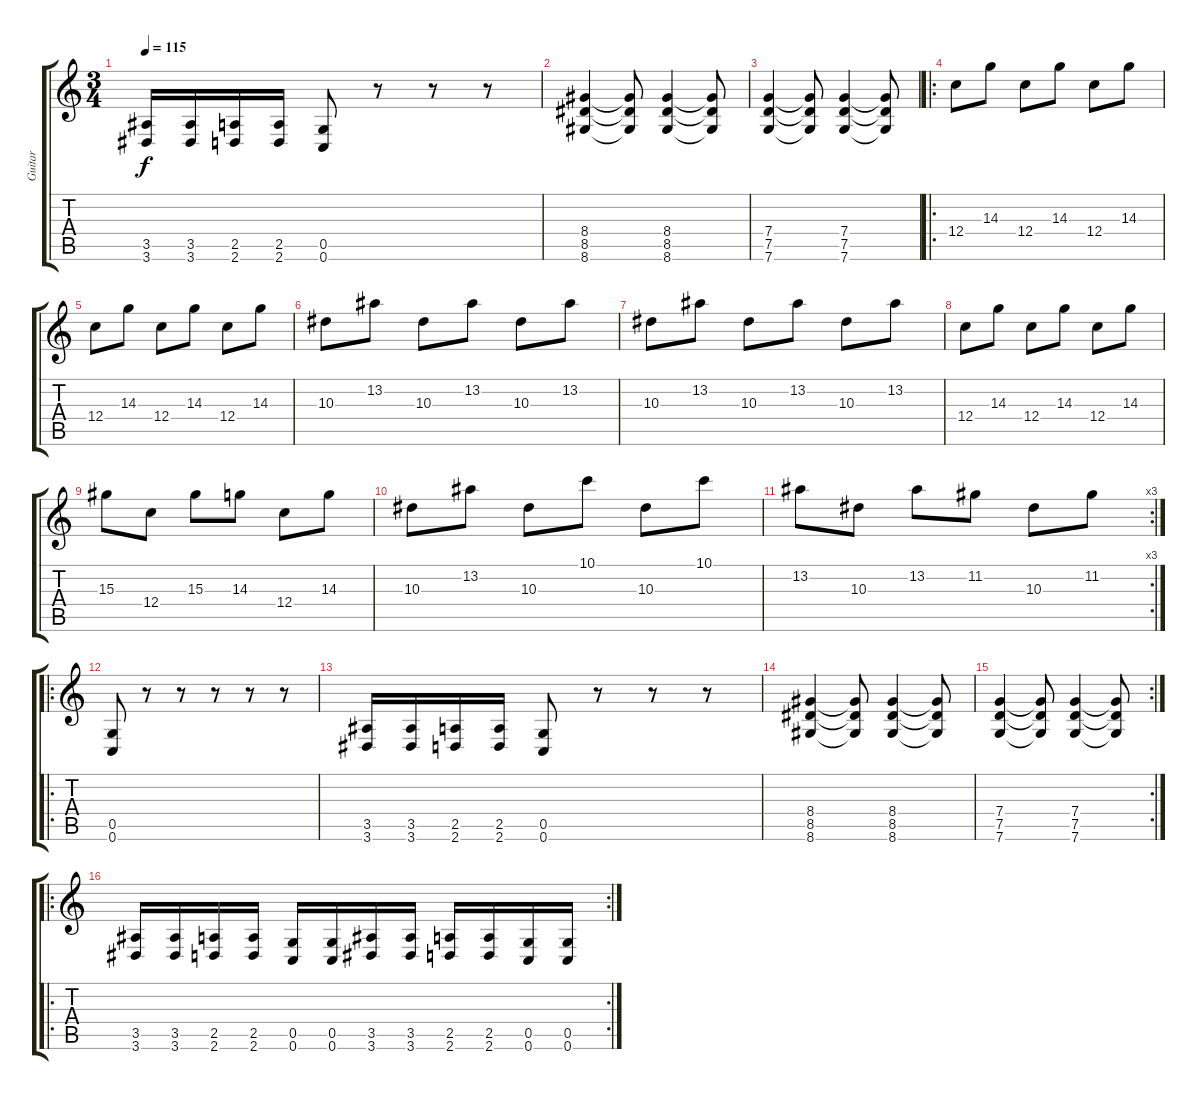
\track ("Guitar" "Guitar") {instrument electricguitarclean}
\staff {score tabs}
\tuning (D4 A3 F3 C3 G2 C2) {hide}
\ts (3 4)
\tempo 115
\clef g2
\ks c
(3.5 3.6).16{dy f} (3.5 3.6).16 (2.5 2.6).16 (2.5 2.6).16 (0.5 0.6).8 r.8 r.8 r.8 |
(8.4 8.5 8.6).4 (8.4{t} 8.5{t} 8.6{t}).8 (8.4 8.5 8.6).4 (8.4{t} 8.5{t} 8.6{t}).8 |
(7.4 7.5 7.6).4 (7.4{t} 7.5{t} 7.6{t}).8 (7.4 7.5 7.6).4 (7.4{t} 7.5{t} 7.6{t}).8 |
\ro
12.4.8 14.3.8 12.4.8 14.3.8 12.4.8 14.3.8 |
12.4.8 14.3.8 12.4.8 14.3.8 12.4.8 14.3.8 |
10.3.8 13.2.8 10.3.8 13.2.8 10.3.8 13.2.8 |
10.3.8 13.2.8 10.3.8 13.2.8 10.3.8 13.2.8 |
12.4.8 14.3.8 12.4.8 14.3.8 12.4.8 14.3.8 |
15.3.8 12.4.8 15.3.8 14.3.8 12.4.8 14.3.8 |
10.3.8 13.2.8 10.3.8 10.1.8 10.3.8 10.1.8 |
\rc 3
13.2.8 10.3.8 13.2.8 11.2.8 10.3.8 11.2.8 |
\ro
(0.5 0.6).8 r.8 r.8 r.8 r.8 r.8 |
(3.5 3.6).16 (3.5 3.6).16 (2.5 2.6).16 (2.5 2.6).16 (0.5 0.6).8 r.8 r.8 r.8 |
(8.4 8.5 8.6).4 (8.4{t} 8.5{t} 8.6{t}).8 (8.4 8.5 8.6).4 (8.4{t} 8.5{t} 8.6{t}).8 |
\rc 2
(7.4 7.5 7.6).4 (7.4{t} 7.5{t} 7.6{t}).8 (7.4 7.5 7.6).4 (7.4{t} 7.5{t} 7.6{t}).8 |
\ro
\rc 2
(3.5 3.6).16 (3.5 3.6).16 (2.5 2.6).16 (2.5 2.6).16 (0.5 0.6).16 (0.5 0.6).16 (3.5 3.6).16 (3.5 3.6).16 (2.5 2.6).16 (2.5 2.6).16 (0.5 0.6).16 (0.5 0.6).16
